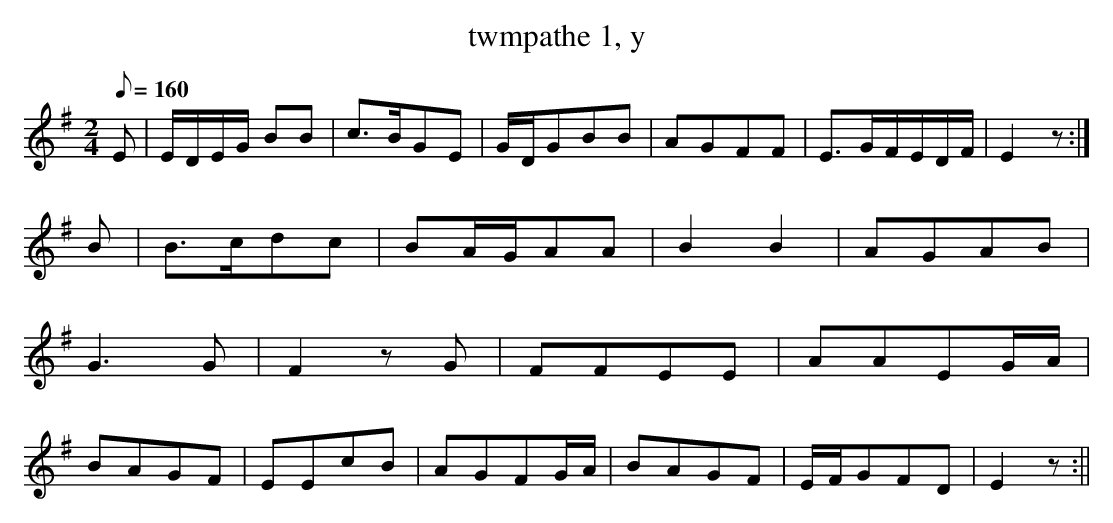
X:1
T:twmpathe 1, y
M:2/4
L:1/8
Q:1/8=160
K:Em
E|E/D/E/G/ BB|c>BGE|G/D/GBB|AGFF|E>GF/E/D/F/|E2z:|
B|B>cdc|BA/G/AA|B2B2|AGAB|
G3G|F2zG|FFEE|AAEG/A/|
BAGF|EEcB|AGFG/A/|BAGF|E/F/GFD|E2z:||
